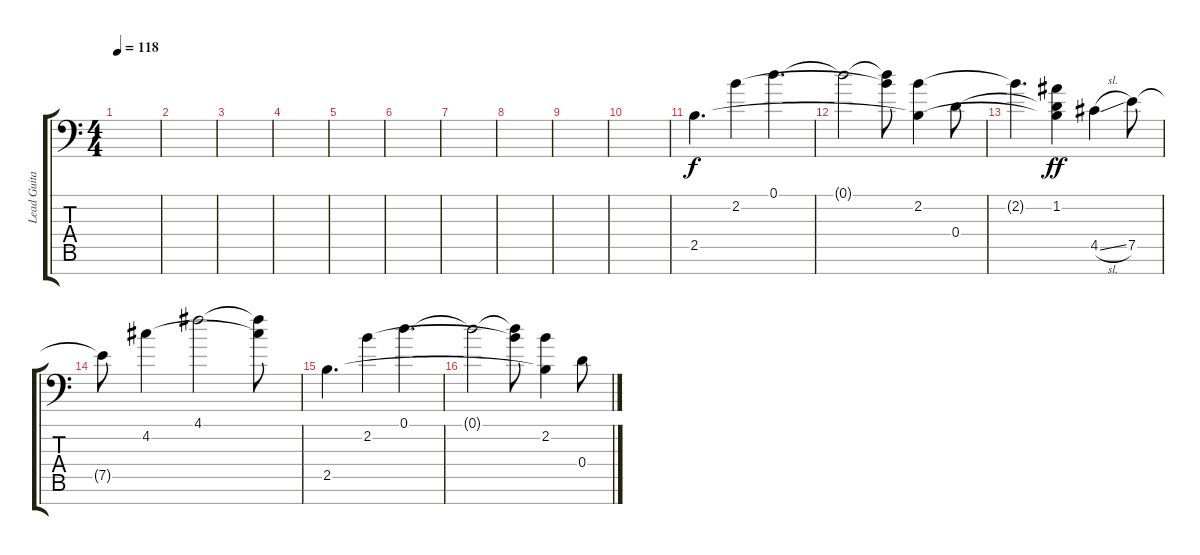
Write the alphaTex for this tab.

\track ("Lead Guitar #2" "Lead Guita") {instrument distortionguitar}
\staff {score tabs}
\tuning (D4 A3 E3 D3 A2 E2 A1) {hide}
\ts (4 4)
\tempo 118
\clef f4
\ks c
|
|
\section ("" "")
|
|
|
|
|
|
|
|
\section ("" "")
2.5.4{d volume 5 instrument distortionguitar} 2.2.4 0.1.4{d} |
0.1{t}.2 (0.1{t} 2.2{t}).8 (2.2 2.5{t}).4 0.4.8 |
2.2{t}.4{d dy f} (1.2 0.4{t} 2.5{t}).4{dy ff} 4.5{sl}.4 7.5.8 |
7.5{t}.8 4.2.4 4.1.2 (4.1{t} 4.2{t}).8 |
2.5.4{d} 2.2.4 0.1.4{d} |
0.1{t}.2 (0.1{t} 2.2{t}).8 (2.2 2.5{t}).4 0.4.8
